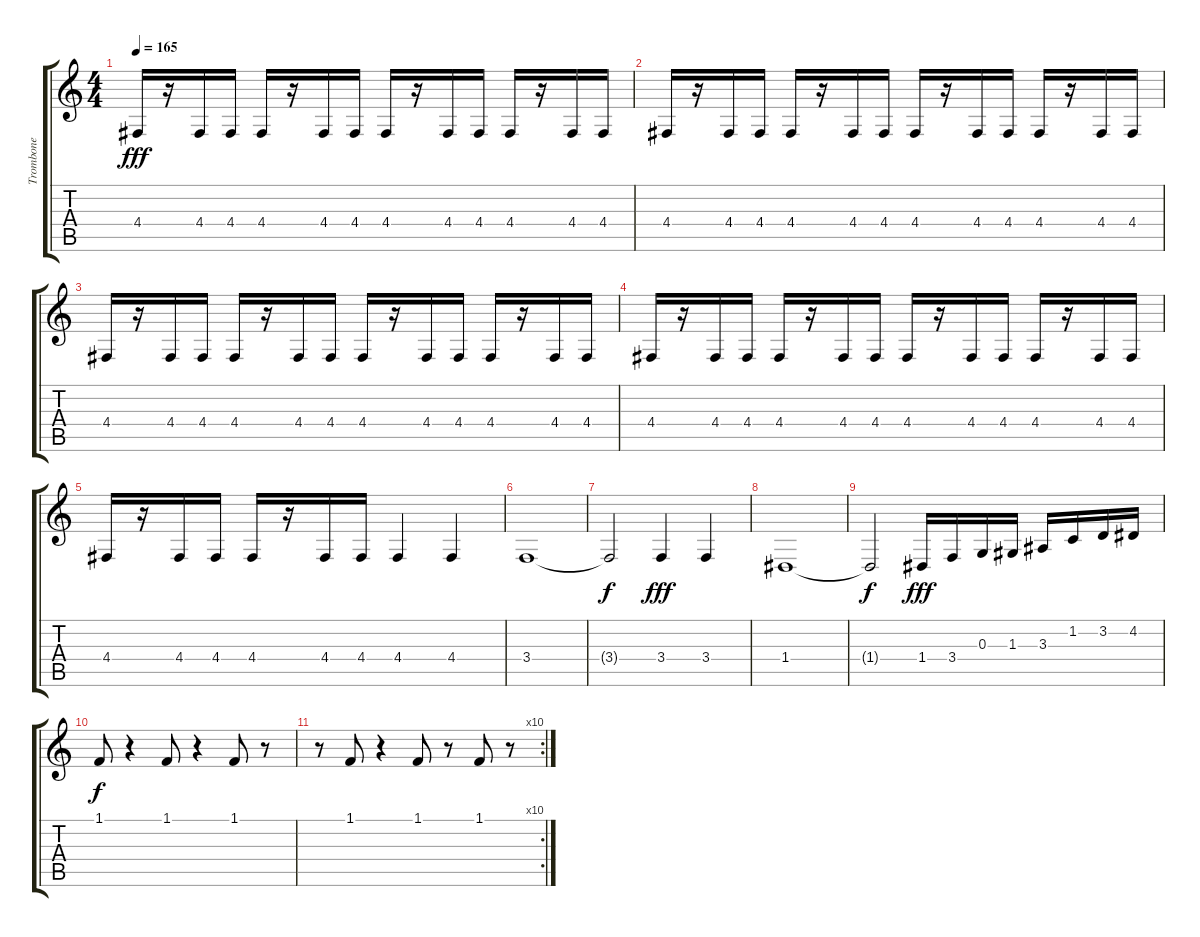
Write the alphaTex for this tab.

\track ("Trombone" "Trombone") {instrument trombone}
\staff {score tabs}
\tuning (E4 B3 G3 D3 A2 E2) {hide}
\ts (4 4)
\tempo 165
\clef g2
\ks c
4.4.16{dy fff} r.16 4.4.16 4.4.16 4.4.16 r.16 4.4.16 4.4.16 4.4.16 r.16 4.4.16 4.4.16 4.4.16 r.16 4.4.16 4.4.16 |
4.4.16 r.16 4.4.16 4.4.16 4.4.16 r.16 4.4.16 4.4.16 4.4.16 r.16 4.4.16 4.4.16 4.4.16 r.16 4.4.16 4.4.16 |
4.4.16 r.16 4.4.16 4.4.16 4.4.16 r.16 4.4.16 4.4.16 4.4.16 r.16 4.4.16 4.4.16 4.4.16 r.16 4.4.16 4.4.16 |
4.4.16 r.16 4.4.16 4.4.16 4.4.16 r.16 4.4.16 4.4.16 4.4.16 r.16 4.4.16 4.4.16 4.4.16 r.16 4.4.16 4.4.16 |
4.4.16 r.16 4.4.16 4.4.16 4.4.16 r.16 4.4.16 4.4.16 4.4.4 4.4.4 |
3.4.1 |
3.4{t}.2{dy f} 3.4.4{dy fff} 3.4.4 |
1.4.1 |
1.4{t}.2{dy f} 1.4.16{dy fff} 3.4.16 0.3.16 1.3.16 3.3.16 1.2.16 3.2.16 4.2.16 |
1.1.8{dy f} r.4 1.1.8 r.4 1.1.8 r.8 |
\rc 10
r.8 1.1.8 r.4 1.1.8 r.8 1.1.8 r.8
